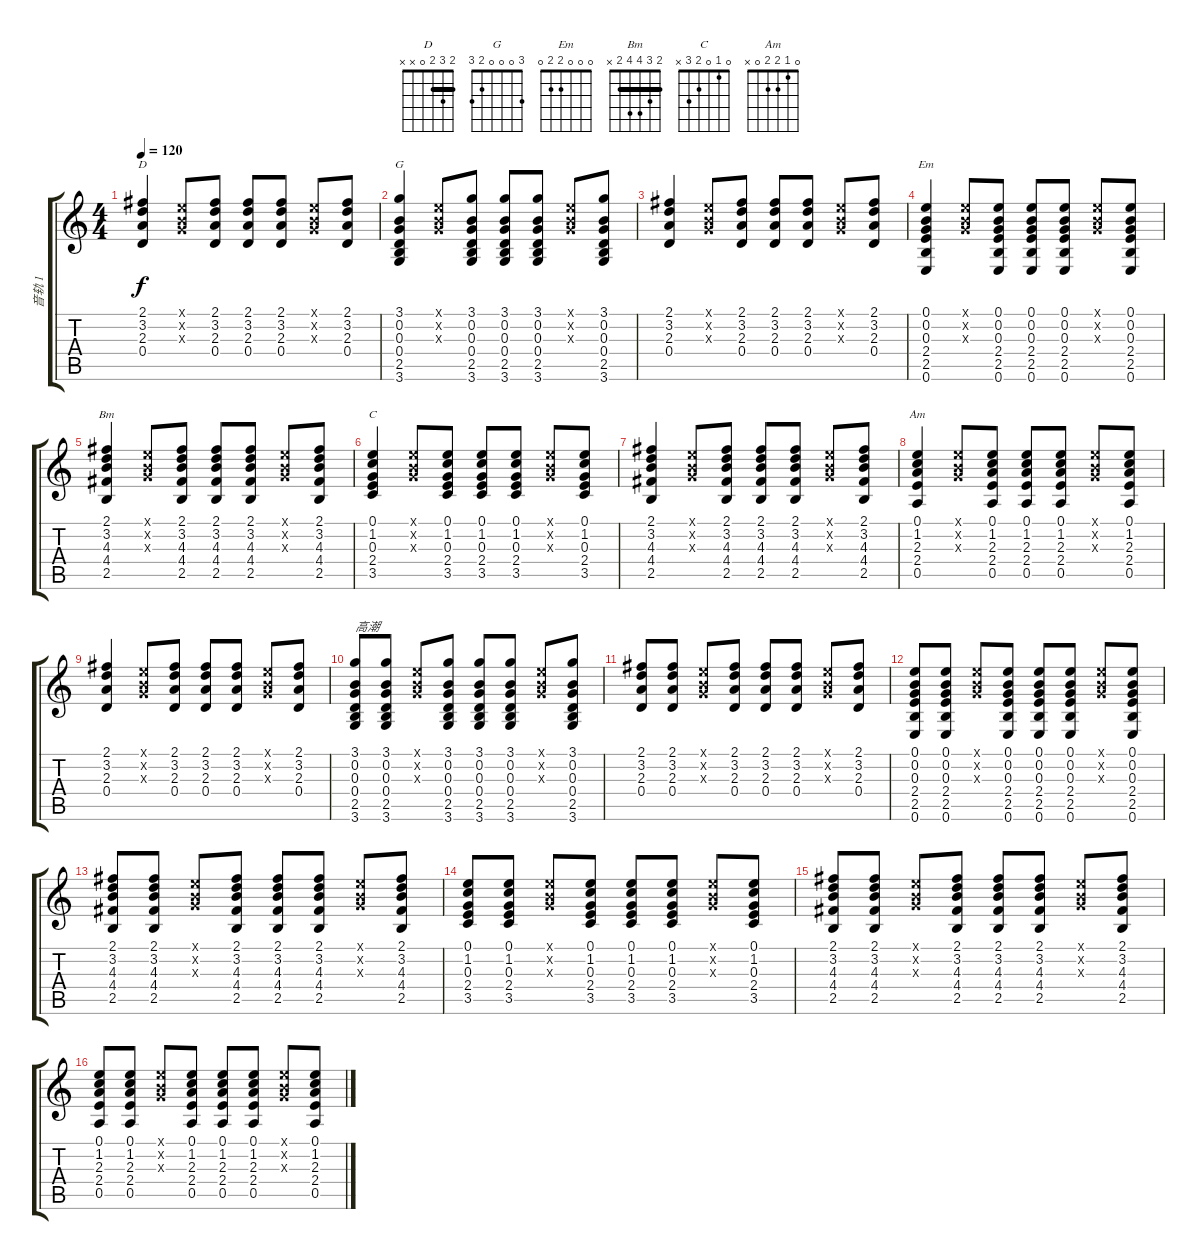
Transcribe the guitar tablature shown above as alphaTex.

\track ("音轨 1" "音轨 1") {instrument acousticguitarsteel}
\staff {score tabs}
\tuning (E4 B3 G3 D3 A2 E2) {hide}
\chord ("D" 2 3 2 0 x x) {barre 2}
\chord ("G" 3 0 0 0 2 3)
\chord ("Em" 0 0 0 2 2 0)
\chord ("Bm" 2 3 4 4 2 x) {barre 2}
\chord ("C" 0 1 0 2 3 x)
\chord ("Am" 0 1 2 2 0 x)
\ts (4 4)
\tempo 120
\clef g2
\ks c
(2.1 3.2 2.3 0.4).4{ch "D" dy f} (0.1{x} 0.2{x} 0.3{x}).8 (2.1 3.2 2.3 0.4).8 (2.1 3.2 2.3 0.4).8 (2.1 3.2 2.3 0.4).8 (0.1{x} 0.2{x} 0.3{x}).8 (2.1 3.2 2.3 0.4).8 |
(3.1 0.2 0.3 0.4 2.5 3.6).4{ch "G"} (0.1{x} 0.2{x} 0.3{x}).8 (3.1 0.2 0.3 0.4 2.5 3.6).8 (3.1 0.2 0.3 0.4 2.5 3.6).8 (3.1 0.2 0.3 0.4 2.5 3.6).8 (0.1{x} 0.2{x} 0.3{x}).8 (3.1 0.2 0.3 0.4 2.5 3.6).8 |
(2.1 3.2 2.3 0.4).4 (0.1{x} 0.2{x} 0.3{x}).8 (2.1 3.2 2.3 0.4).8 (2.1 3.2 2.3 0.4).8 (2.1 3.2 2.3 0.4).8 (0.1{x} 0.2{x} 0.3{x}).8 (2.1 3.2 2.3 0.4).8 |
(0.1 0.2 0.3 2.4 2.5 0.6).4{ch "Em"} (0.1{x} 0.2{x} 0.3{x}).8 (0.1 0.2 0.3 2.4 2.5 0.6).8 (0.1 0.2 0.3 2.4 2.5 0.6).8 (0.1 0.2 0.3 2.4 2.5 0.6).8 (0.1{x} 0.2{x} 0.3{x}).8 (0.1 0.2 0.3 2.4 2.5 0.6).8 |
(2.1 3.2 4.3 4.4 2.5).4{ch "Bm"} (0.1{x} 0.2{x} 0.3{x}).8 (2.1 3.2 4.3 4.4 2.5).8 (2.1 3.2 4.3 4.4 2.5).8 (2.1 3.2 4.3 4.4 2.5).8 (0.1{x} 0.2{x} 0.3{x}).8 (2.1 3.2 4.3 4.4 2.5).8 |
(0.1 1.2 0.3 2.4 3.5).4{ch "C"} (0.1{x} 0.2{x} 0.3{x}).8 (0.1 1.2 0.3 2.4 3.5).8 (0.1 1.2 0.3 2.4 3.5).8 (0.1 1.2 0.3 2.4 3.5).8 (0.1{x} 0.2{x} 0.3{x}).8 (0.1 1.2 0.3 2.4 3.5).8 |
(2.1 3.2 4.3 4.4 2.5).4 (0.1{x} 0.2{x} 0.3{x}).8 (2.1 3.2 4.3 4.4 2.5).8 (2.1 3.2 4.3 4.4 2.5).8 (2.1 3.2 4.3 4.4 2.5).8 (0.1{x} 0.2{x} 0.3{x}).8 (2.1 3.2 4.3 4.4 2.5).8 |
(0.1 1.2 2.3 2.4 0.5).4{ch "Am"} (0.1{x} 0.2{x} 0.3{x}).8 (0.1 1.2 2.3 2.4 0.5).8 (0.1 1.2 2.3 2.4 0.5).8 (0.1 1.2 2.3 2.4 0.5).8 (0.1{x} 0.2{x} 0.3{x}).8 (0.1 1.2 2.3 2.4 0.5).8 |
(2.1 3.2 2.3 0.4).4 (0.1{x} 0.2{x} 0.3{x}).8 (2.1 3.2 2.3 0.4).8 (2.1 3.2 2.3 0.4).8 (2.1 3.2 2.3 0.4).8 (0.1{x} 0.2{x} 0.3{x}).8 (2.1 3.2 2.3 0.4).8 |
(3.1 0.2 0.3 0.4 2.5 3.6).8{txt "高潮"} (3.1 0.2 0.3 0.4 2.5 3.6).8 (0.1{x} 0.2{x} 0.3{x}).8 (3.1 0.2 0.3 0.4 2.5 3.6).8 (3.1 0.2 0.3 0.4 2.5 3.6).8 (3.1 0.2 0.3 0.4 2.5 3.6).8 (0.1{x} 0.2{x} 0.3{x}).8 (3.1 0.2 0.3 0.4 2.5 3.6).8 |
(2.1 3.2 2.3 0.4).8 (2.1 3.2 2.3 0.4).8 (0.1{x} 0.2{x} 0.3{x}).8 (2.1 3.2 2.3 0.4).8 (2.1 3.2 2.3 0.4).8 (2.1 3.2 2.3 0.4).8 (0.1{x} 0.2{x} 0.3{x}).8 (2.1 3.2 2.3 0.4).8 |
(0.1 0.2 0.3 2.4 2.5 0.6).8 (0.1 0.2 0.3 2.4 2.5 0.6).8 (0.1{x} 0.2{x} 0.3{x}).8 (0.1 0.2 0.3 2.4 2.5 0.6).8 (0.1 0.2 0.3 2.4 2.5 0.6).8 (0.1 0.2 0.3 2.4 2.5 0.6).8 (0.1{x} 0.2{x} 0.3{x}).8 (0.1 0.2 0.3 2.4 2.5 0.6).8 |
(2.1 3.2 4.3 4.4 2.5).8 (2.1 3.2 4.3 4.4 2.5).8 (0.1{x} 0.2{x} 0.3{x}).8 (2.1 3.2 4.3 4.4 2.5).8 (2.1 3.2 4.3 4.4 2.5).8 (2.1 3.2 4.3 4.4 2.5).8 (0.1{x} 0.2{x} 0.3{x}).8 (2.1 3.2 4.3 4.4 2.5).8 |
(0.1 1.2 0.3 2.4 3.5).8 (0.1 1.2 0.3 2.4 3.5).8 (0.1{x} 0.2{x} 0.3{x}).8 (0.1 1.2 0.3 2.4 3.5).8 (0.1 1.2 0.3 2.4 3.5).8 (0.1 1.2 0.3 2.4 3.5).8 (0.1{x} 0.2{x} 0.3{x}).8 (0.1 1.2 0.3 2.4 3.5).8 |
(2.1 3.2 4.3 4.4 2.5).8 (2.1 3.2 4.3 4.4 2.5).8 (0.1{x} 0.2{x} 0.3{x}).8 (2.1 3.2 4.3 4.4 2.5).8 (2.1 3.2 4.3 4.4 2.5).8 (2.1 3.2 4.3 4.4 2.5).8 (0.1{x} 0.2{x} 0.3{x}).8 (2.1 3.2 4.3 4.4 2.5).8 |
(0.1 1.2 2.3 2.4 0.5).8 (0.1 1.2 2.3 2.4 0.5).8 (0.1{x} 0.2{x} 0.3{x}).8 (0.1 1.2 2.3 2.4 0.5).8 (0.1 1.2 2.3 2.4 0.5).8 (0.1 1.2 2.3 2.4 0.5).8 (0.1{x} 0.2{x} 0.3{x}).8 (0.1 1.2 2.3 2.4 0.5).8
